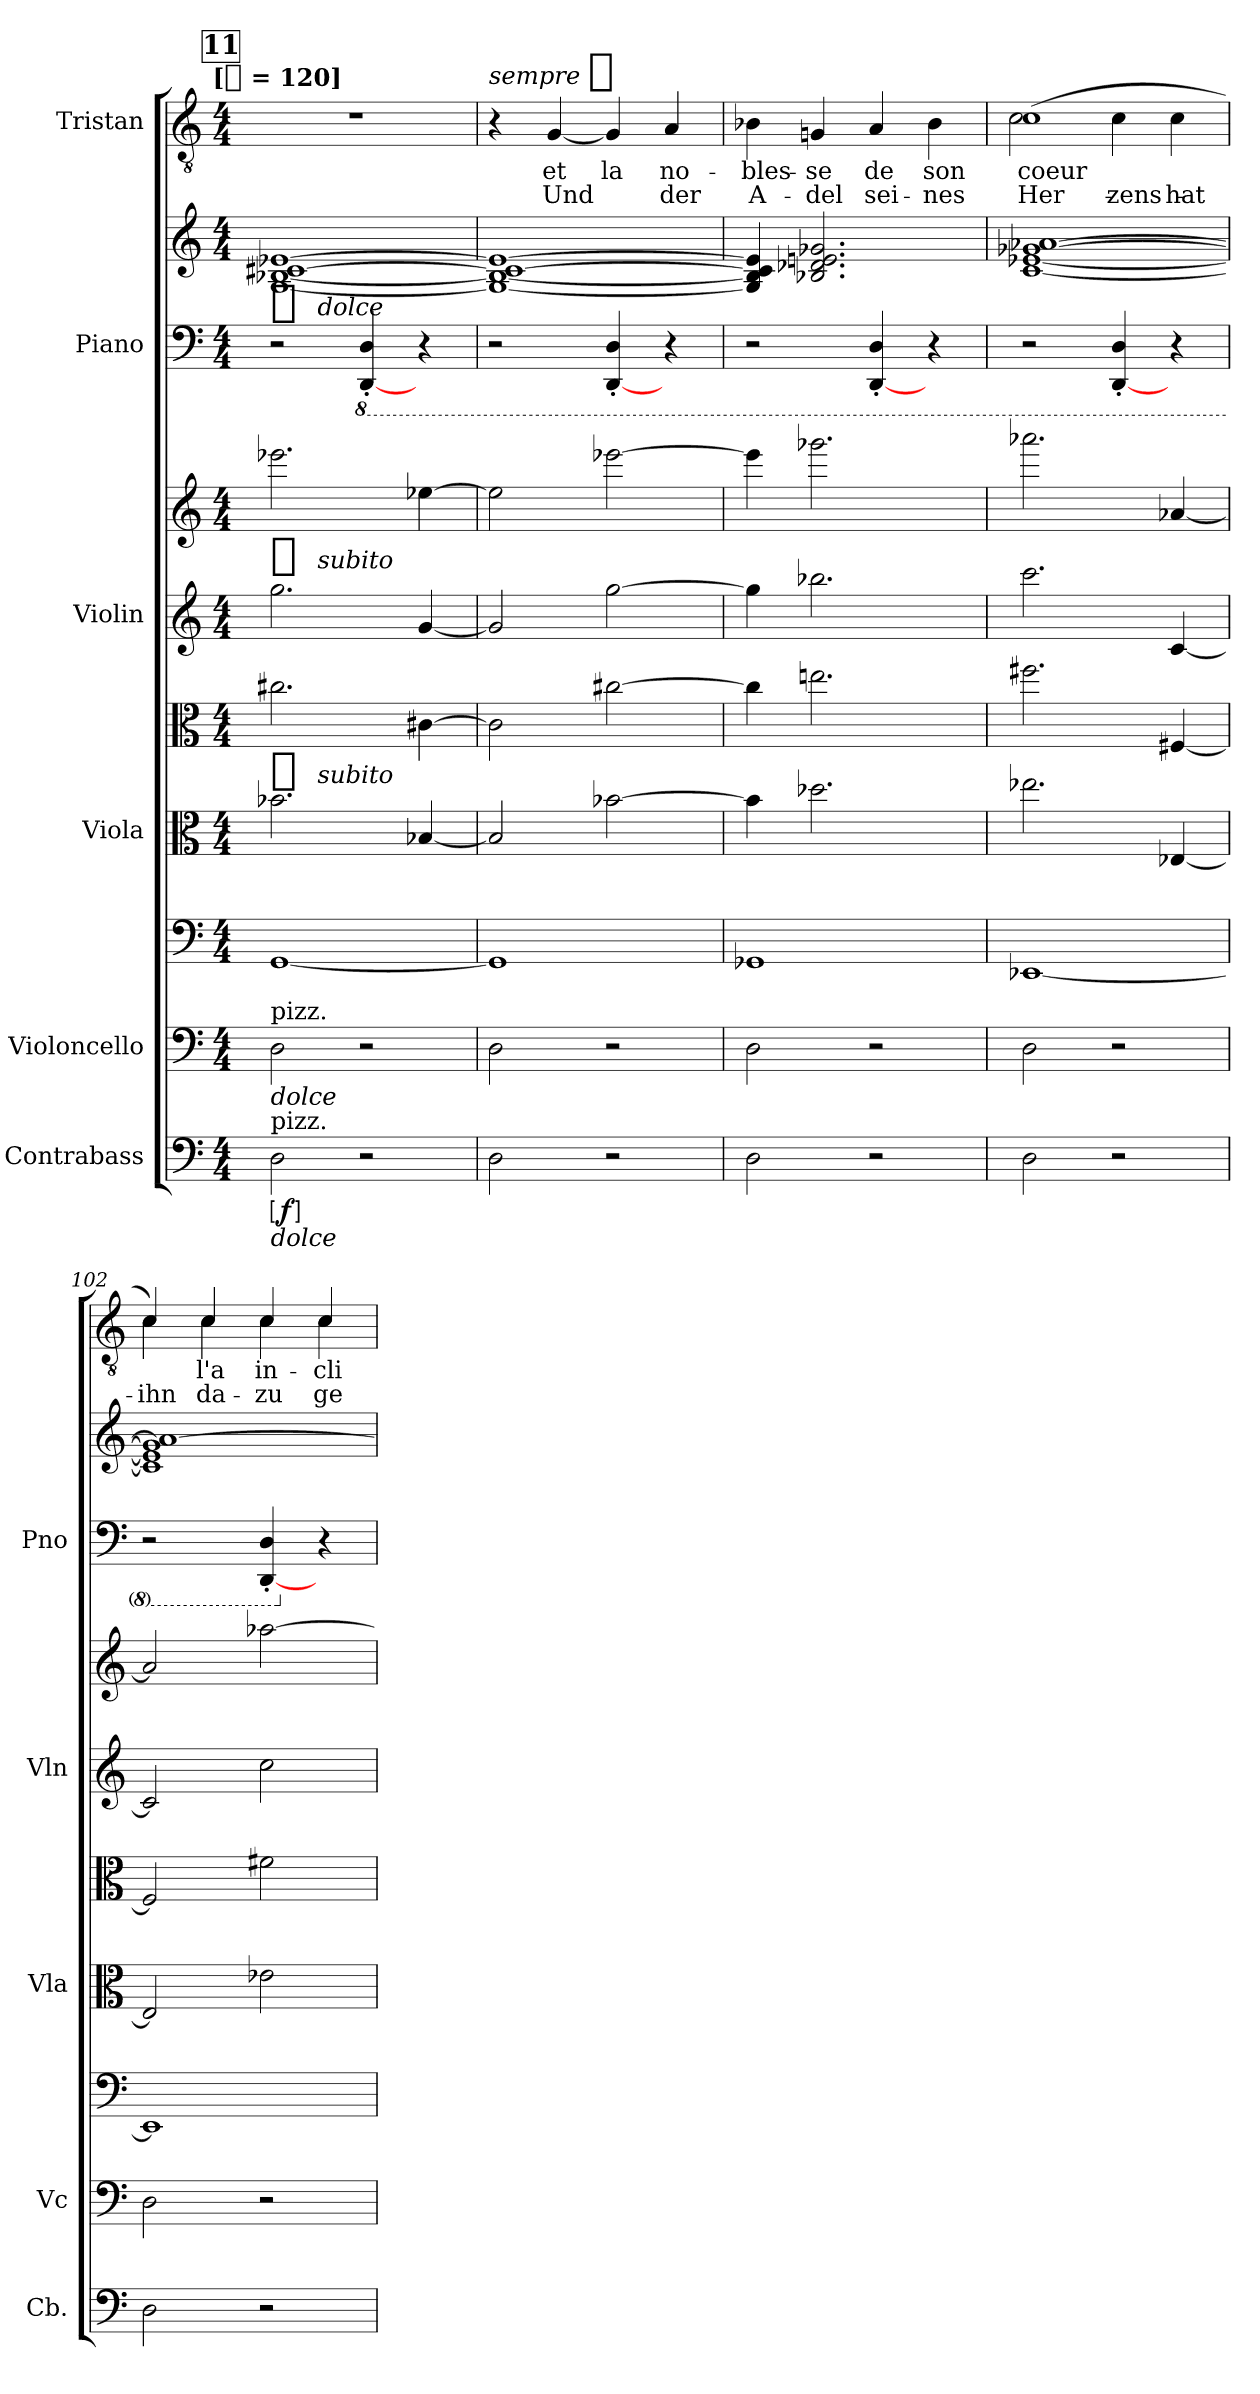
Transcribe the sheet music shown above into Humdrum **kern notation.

**kern	**dynam	**kern	**kern	**dynam	**kern	**kern	**dynam	**kern	**kern	**dynam	**kern	**kern	**dynam	**kern	**text	**text	**dynam
*part6	*part6	*part5	*part5	*part5	*part4	*part4	*part4	*part3	*part3	*part3	*part2	*part2	*part2	*part1	*part1	*part1	*part1
*staff10	*staff10	*staff9	*staff8	*staff8/9	*staff7	*staff6	*staff6/7	*staff5	*staff4	*staff4/5	*staff3	*staff2	*staff2/3	*staff1	*staff1	*staff1	*staff1
*I"Contrabass	*	*I"Violoncello	*	*	*I"Viola	*	*	*I"Violin	*	*	*I"Piano	*	*	*I"Tristan	*	*	*
*I'Cb.	*	*I'Vc	*	*	*I'Vla	*	*	*I'Vln	*	*	*I'Pno	*	*	*	*	*	*
*clefF4	*	*clefF4	*clefF4	*	*clefC3	*clefC3	*	*clefG2	*clefG2	*	*clefF4	*clefG2	*	*clefGv2	*	*	*
*ITrd7c12	*	*	*	*	*	*	*	*	*	*	*	*	*	*	*	*	*
*k[]	*	*k[]	*k[]	*	*k[]	*k[]	*	*k[]	*k[]	*	*k[]	*k[]	*	*k[]	*	*	*
*C:	*	*C:	*C:	*	*C:	*C:	*	*C:	*C:	*	*C:	*C:	*	*C:	*	*	*
!!LO:TX:omd:t=[[quarter] = 120]
*M4/4	*	*M4/4	*M4/4	*	*M4/4	*M4/4	*	*M4/4	*M4/4	*	*M4/4	*M4/4	*	*M4/4	*	*	*
*MM120	*	*MM120	*MM120	*	*MM120	*MM120	*	*MM120	*MM120	*	*MM120	*MM120	*	*MM120	*	*	*
!!LO:REH:place=s1:t=11
=98	=98	=98	=98	=98	=98	=98	=98	=98	=98	=98	=98	=98	=98	=98	=98	=98	=98
!	!	!LO:TX:b:i:t=dolce	!	!	!	!	!	!	!	!	!	!	!	!	!	!	!
!	!	!LO:TX:a:t=pizz.	!	!	!	!	!	!	!	!	!	!	!	!	!	!	!
!LO:TX:b:i:t=dolce	!	!	!	!	!	!	!	!	!	!	!	!	!	!	!	!	!
!LO:TX:a:t=pizz.	!	!	!	!	!	!	!	!	!	!	!	!	!	!	!	!	!
!	!LO:DY:ed=brack	!	!	!LO:DY:ed=brack	!	!	!	!	!	!	!	!	!	!	!	!	!
!	!	!	!	!LO:DY:n=1:t=%s marcato	!	!	!LO:DY:t=%s  subito	!	!	!	!	!	!	!	!	!	!
!	!	!	!	!	!	!	!LO:DY:n=1:t=%s  subito	!	!	!LO:DY:t=%s  subito	!	!	!	!	!	!	!
!	!	!	!	!	!	!	!	!	!	!LO:DY:n=1:t=%s  subito	!	!	!LO:DY:t=%s  dolce	!	!	!	!
2DD	f	2D	[1GG	f mf	2.b-X	2.cc#X	p p	2.gg	2.eee-X	p p	2r	[1G [1B-X [1c#X [1e-X	p	1r	.	.	.
*	*	*	*	*	*	*	*	*	*	*	*8ba	*	*	*	*	*	*
2r	.	2r	.	.	.	.	.	.	.	.	[4DDD' 4DD'	.	.	.	.	.	.
.	.	.	.	.	[4B-X	[4c#X	.	[4g	[4ee-X	.	4r	.	.	.	.	.	.
=99	=99	=99	=99	=99	=99	=99	=99	=99	=99	=99	=99	=99	=99	=99	=99	=99	=99
!	!	!	!	!	!	!	!	!	!	!	!	!	!	!	!	!	!LO:DY:a:t=sempre %s
2DD	.	2D	1GG]	.	2B-]	2c#]	.	2g]	2ee-]	.	2r	1G_ 1B-_ 1c#_ 1e-_	.	4r	.	.	f
.	.	.	.	.	.	.	.	.	.	.	.	.	.	[4G	et	Und	.
2r	.	2r	.	.	[2b-X	[2cc#X	.	[2gg	[2eee-X	.	[4DDD' 4DD'	.	.	4G]	la	.	.
.	.	.	.	.	.	.	.	.	.	.	4r	.	.	4A	no-	der	.
=100	=100	=100	=100	=100	=100	=100	=100	=100	=100	=100	=100	=100	=100	=100	=100	=100	=100
2DD	.	2D	1GG-X	.	4b-]	4cc#]	.	4gg]	4eee-]	.	2r	4G] 4B-] 4c#] 4e-]	.	4B-X	-bles-	A-	.
.	.	.	.	.	2.dd-X	2.een	.	2.bb-X	2.ggg-X	.	.	2.B-X 2.d-X 2.en 2.g-X	.	4Gni	-se	-del	.
2r	.	2r	.	.	.	.	.	.	.	.	[4DDD' 4DD'	.	.	4A	de	sei-	.
.	.	.	.	.	.	.	.	.	.	.	4r	.	.	4B-	son	-nes	.
=101	=101	=101	=101	=101	=101	=101	=101	=101	=101	=101	=101	=101	=101	=101	=101	=101	=101
*	*	*	*	*	*	*	*	*	*	*	*	*	*	*^	*	*	*
2DD	.	2D	[1EE-X	.	2.ee-X	2.ff#X	.	2.ccc	2.aaa-X	.	2r	[1c [1e-X [1g-X [1a-X	.	(1c	2c	coeur	Her-	.
2r	.	2r	.	.	.	.	.	.	.	.	[4DDD' 4DD'	.	.	.	4c	.	-zens	.
.	.	.	.	.	[4E-X	[4F#X	.	[4c	[4a-X	.	4r	.	.	.	4c	.	hat	.
=102	=102	=102	=102	=102	=102	=102	=102	=102	=102	=102	=102	=102	=102	=102	=102	=102	=102	=102
2DD	.	2D	1EE-]	.	2E-]	2F#]	.	2c]	2a-]	.	2r	1c] 1e-] 1g-] 1a-_	.	4c)	4c	.	ihn	.
.	.	.	.	.	.	.	.	.	.	.	.	.	.	4c	4c	l'a	da-	.
2r	.	2r	.	.	2e-X	2f#X	.	2cc	[2aa-X	.	[4DDD' 4DD'	.	.	4c	4c	in-	-zu	.
*	*	*	*	*	*	*	*	*	*	*	*X8ba	*	*	*	*	*	*	*
.	.	.	.	.	.	.	.	.	.	.	4r	.	.	4c	4c	-cli-	ge-	.
*	*	*	*	*	*	*	*	*	*	*	*	*	*	*v	*v	*	*	*
=	=	=	=	=	=	=	=	=	=	=	=	=	=	=	=	=	=
*-	*-	*-	*-	*-	*-	*-	*-	*-	*-	*-	*-	*-	*-	*-	*-	*-	*-
